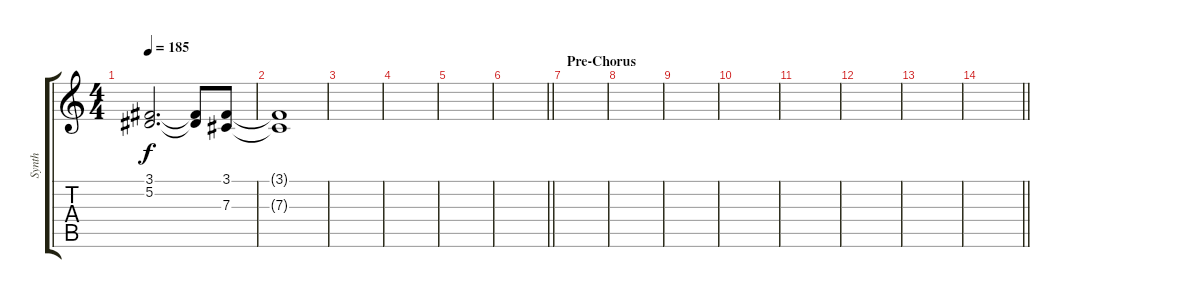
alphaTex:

\track ("Synth" "Synth") {instrument lead2sawtooth}
\staff {score tabs}
\tuning (Eb4 Bb3 Gb3 Db3 Ab2 Eb2) {hide}
\ts (4 4)
\tempo 185
\clef g2
\ks c
(3.1 5.2).2{d dy f} (3.1{t} 5.2{t}).8 (3.1 7.3).8 |
(3.1{t} 7.3{t}).1 |
|
|
|
\barLineRight lightlight
|
\section ("" "Pre-Chorus")
|
|
|
|
|
|
|
\barLineRight lightlight
